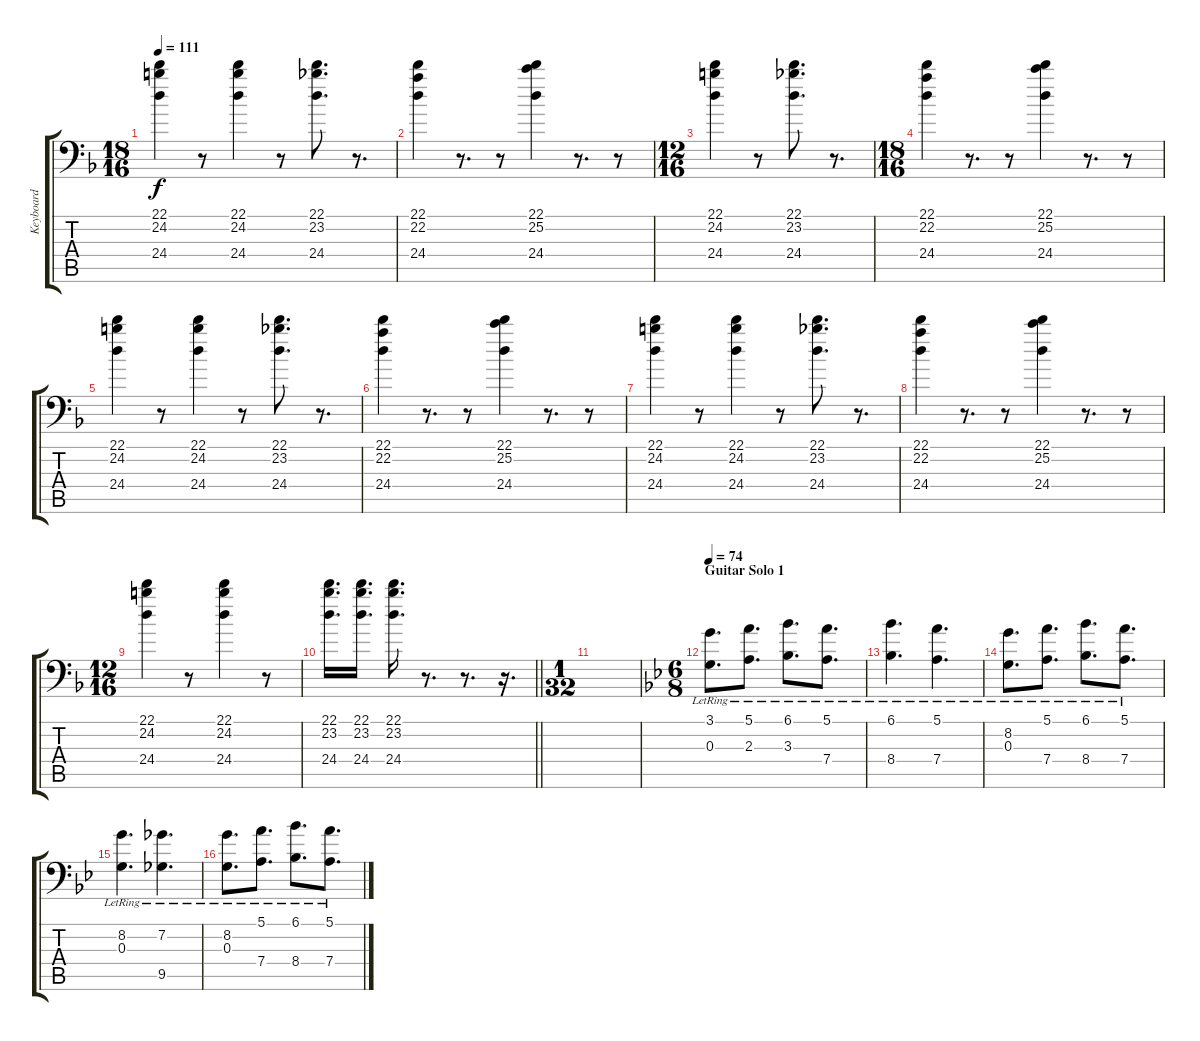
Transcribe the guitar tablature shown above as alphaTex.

\track ("Keyboard" "Keyboard") {instrument pad1newage}
\staff {score tabs}
\tuning (E4 B3 G3 D3 A2 D1) {hide}
\ts (18 16)
\tempo 111
\clef f4
\ks f
(22.1 24.2 24.4).4{dy f} r.8 (22.1 24.2 24.4).4 r.8 (22.1 23.2 24.4).8{d} r.8{d} |
(22.1 22.2 24.4).4 r.8{d} r.8 (22.1 25.2 24.4).4 r.8{d} r.8 |
\ts (12 16)
(22.1 24.2 24.4).4 r.8 (22.1 23.2 24.4).8{d} r.8{d} |
\ts (18 16)
(22.1 22.2 24.4).4 r.8{d} r.8 (22.1 25.2 24.4).4 r.8{d} r.8 |
(22.1 24.2 24.4).4 r.8 (22.1 24.2 24.4).4 r.8 (22.1 23.2 24.4).8{d} r.8{d} |
(22.1 22.2 24.4).4 r.8{d} r.8 (22.1 25.2 24.4).4 r.8{d} r.8 |
(22.1 24.2 24.4).4 r.8 (22.1 24.2 24.4).4 r.8 (22.1 23.2 24.4).8{d} r.8{d} |
(22.1 22.2 24.4).4 r.8{d} r.8 (22.1 25.2 24.4).4 r.8{d} r.8 |
\ts (12 16)
(22.1 24.2 24.4).4 r.8 (22.1 24.2 24.4).4 r.8 |
\barLineRight lightlight
(22.1 23.2 24.4).16{d} (22.1 23.2 24.4).16{d} (22.1 23.2 24.4).16{d} r.8{d} r.8{d} r.16{d} |
\ts (1 32)
|
\ts (6 8)
\section ("" "Guitar Solo 1")
\tempo 74
\ks bb
(3.1{lr} 0.3{lr}).8{d volume 16 instrument acousticgrandpiano} (5.1{lr} 2.3{lr}).8{d} (6.1{lr} 3.3{lr}).8{d} (5.1{lr} 7.4{lr}).8{d} |
(6.1{lr} 8.4{lr}).4{d} (5.1{lr} 7.4{lr}).4{d} |
(8.2{lr} 0.3{lr}).8{d} (5.1{lr} 7.4{lr}).8{d} (6.1{lr} 8.4{lr}).8{d} (5.1{lr} 7.4{lr}).8{d} |
(8.2{lr} 0.3{lr}).4{d} (7.2{lr} 9.5{lr}).4{d} |
(8.2{lr} 0.3{lr}).8{d} (5.1{lr} 7.4{lr}).8{d} (6.1{lr} 8.4{lr}).8{d} (5.1{lr} 7.4{lr}).8{d}
